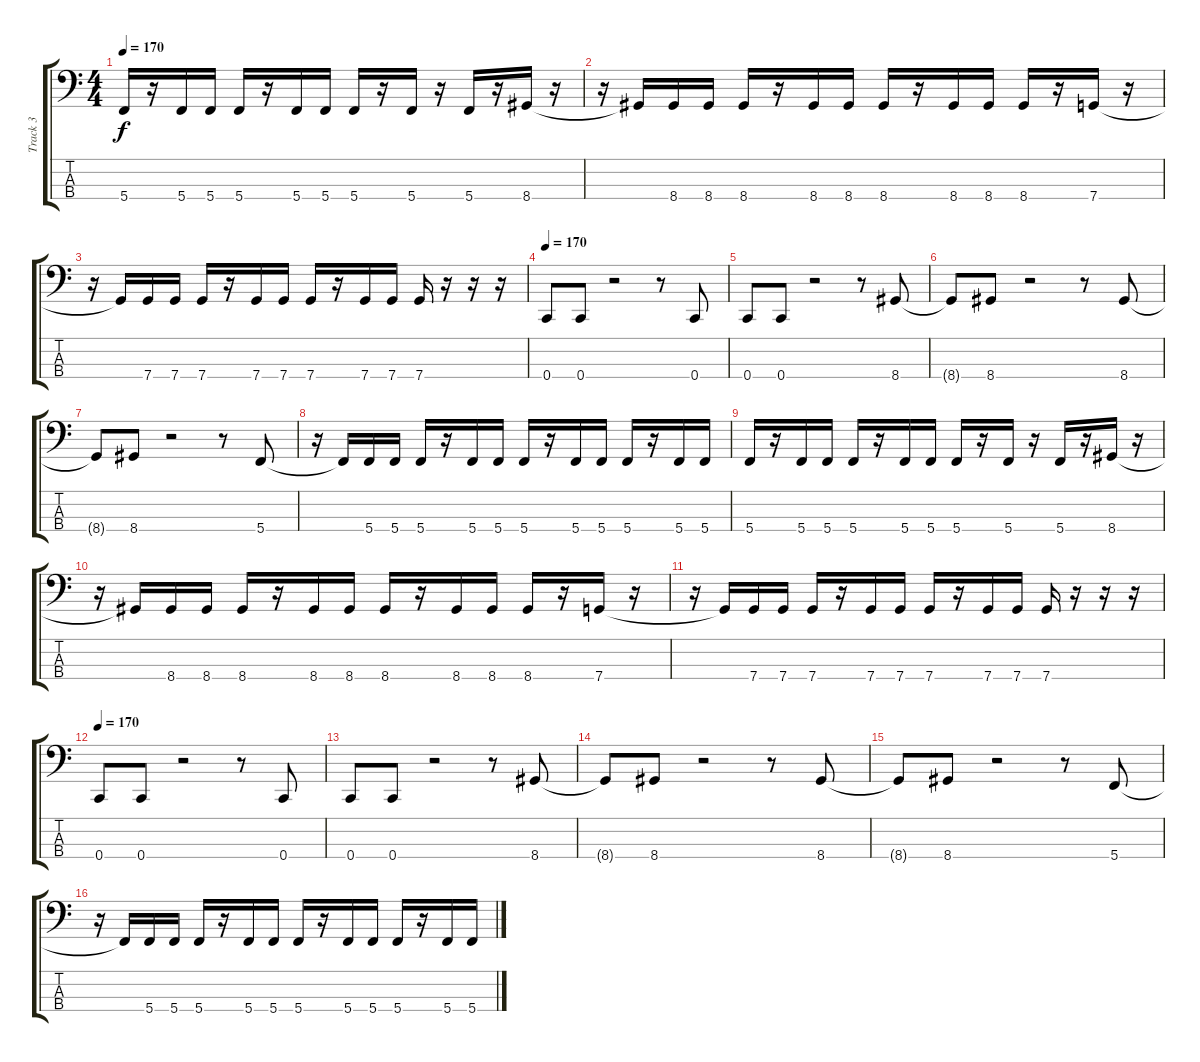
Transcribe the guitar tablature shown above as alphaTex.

\track ("Track 3" "Track 3") {instrument electricbassfinger}
\staff {score tabs}
\tuning (F2 C2 G1 C1) {hide}
\ts (4 4)
\tempo 170
\clef f4
\ks c
5.4.16{dy f} r.16 5.4.16 5.4.16 5.4.16 r.16 5.4.16 5.4.16 5.4.16 r.16 5.4.16 r.16 5.4.16 r.16 8.4.16 r.16 |
r.16 8.4{t}.16 8.4.16 8.4.16 8.4.16 r.16 8.4.16 8.4.16 8.4.16 r.16 8.4.16 8.4.16 8.4.16 r.16 7.4.16 r.16 |
r.16 7.4{t}.16 7.4.16 7.4.16 7.4.16 r.16 7.4.16 7.4.16 7.4.16 r.16 7.4.16 7.4.16 7.4.16 r.16 r.16 r.16 |
\tempo 170
0.4.8 0.4.8 r.2 r.8 0.4.8 |
0.4.8 0.4.8 r.2 r.8 8.4.8 |
8.4{t}.8 8.4.8 r.2 r.8 8.4.8 |
8.4{t}.8 8.4.8 r.2 r.8 5.4.8 |
r.16 5.4{t}.16 5.4.16 5.4.16 5.4.16 r.16 5.4.16 5.4.16 5.4.16 r.16 5.4.16 5.4.16 5.4.16 r.16 5.4.16 5.4.16 |
5.4.16 r.16 5.4.16 5.4.16 5.4.16 r.16 5.4.16 5.4.16 5.4.16 r.16 5.4.16 r.16 5.4.16 r.16 8.4.16 r.16 |
r.16 8.4{t}.16 8.4.16 8.4.16 8.4.16 r.16 8.4.16 8.4.16 8.4.16 r.16 8.4.16 8.4.16 8.4.16 r.16 7.4.16 r.16 |
r.16 7.4{t}.16 7.4.16 7.4.16 7.4.16 r.16 7.4.16 7.4.16 7.4.16 r.16 7.4.16 7.4.16 7.4.16 r.16 r.16 r.16 |
\tempo 170
0.4.8 0.4.8 r.2 r.8 0.4.8 |
0.4.8 0.4.8 r.2 r.8 8.4.8 |
8.4{t}.8 8.4.8 r.2 r.8 8.4.8 |
8.4{t}.8 8.4.8 r.2 r.8 5.4.8 |
r.16 5.4{t}.16 5.4.16 5.4.16 5.4.16 r.16 5.4.16 5.4.16 5.4.16 r.16 5.4.16 5.4.16 5.4.16 r.16 5.4.16 5.4.16
